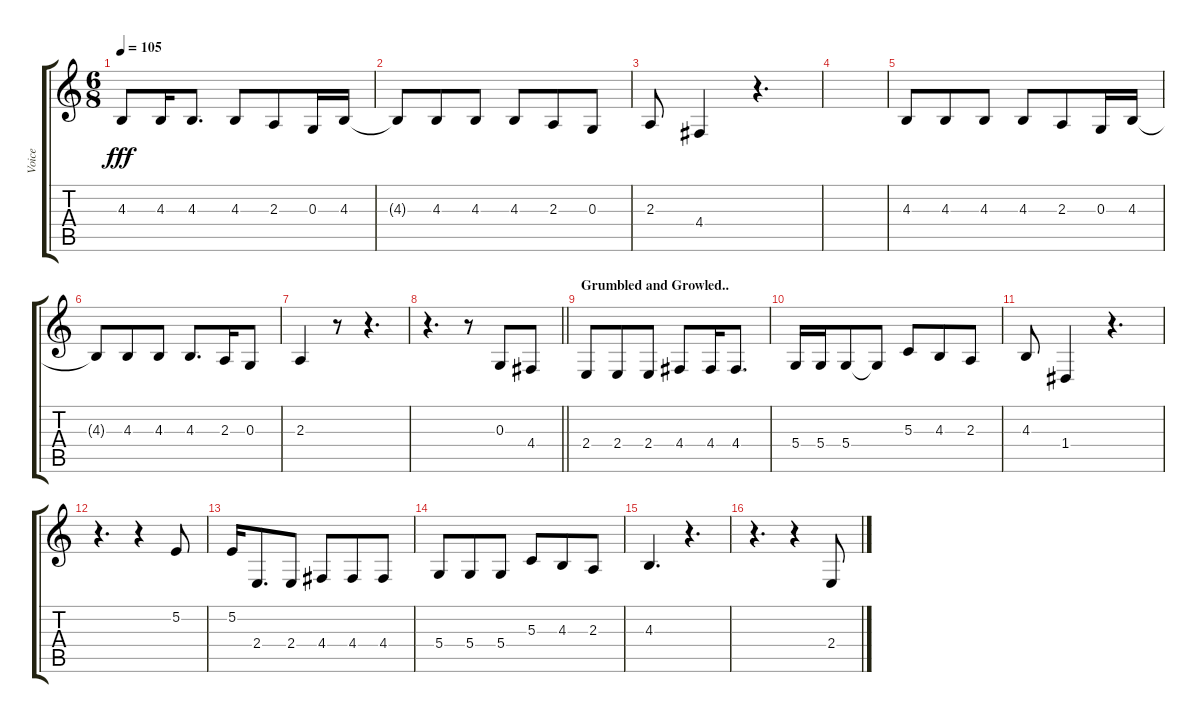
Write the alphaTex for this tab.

\track ("Voice" "Voice") {instrument stringensemble1}
\staff {score tabs}
\tuning (E4 B3 G3 D3 A2 E2) {hide}
\ts (6 8)
\tempo 105
\clef g2
\ks c
4.3.8{dy fff} 4.3.16 4.3.8{d} 4.3.8 2.3.8 0.3.16 4.3.16 |
4.3{t}.8 4.3.8 4.3.8 4.3.8 2.3.8 0.3.8 |
2.3.8 4.4.4 r.4{d} |
|
4.3.8 4.3.8 4.3.8 4.3.8 2.3.8 0.3.16 4.3.16 |
4.3{t}.8 4.3.8 4.3.8 4.3.8{d} 2.3.16 0.3.8 |
2.3.4 r.8 r.4{d} |
\barLineRight lightlight
r.4{d} r.8 0.3.8 4.4.8 |
\section ("" "Grumbled and Growled..")
2.4.8 2.4.8 2.4.8 4.4.8 4.4.16 4.4.8{d} |
5.4.16 5.4.16 5.4.8 5.4{t}.8 5.3.8 4.3.8 2.3.8 |
4.3.8 1.4.4 r.4{d} |
r.4{d} r.4 5.2.8 |
5.2.16 2.4.8{d} 2.4.8 4.4.8 4.4.8 4.4.8 |
5.4.8 5.4.8 5.4.8 5.3.8 4.3.8 2.3.8 |
4.3.4{d} r.4{d} |
r.4{d} r.4 2.4.8
